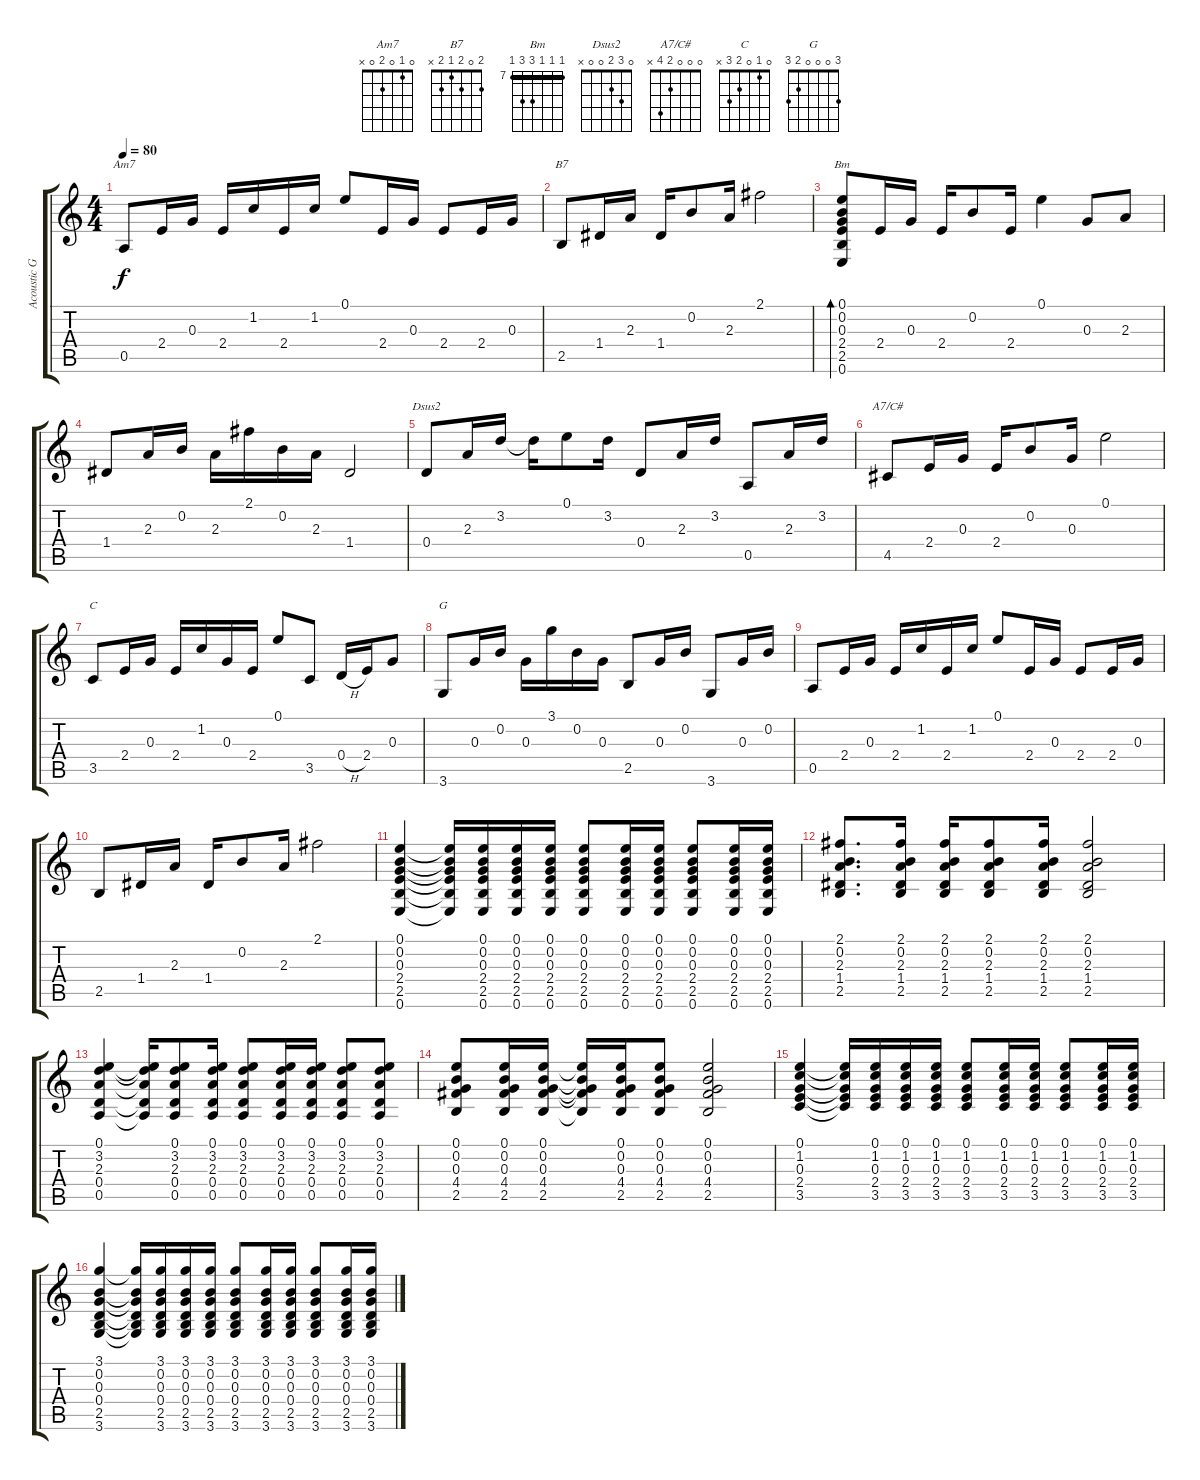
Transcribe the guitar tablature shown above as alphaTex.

\track ("Acoustic Guitar" "Acoustic G") {solo instrument acousticguitarsteel}
\staff {score tabs}
\tuning (E4 B3 G3 D3 A2 E2) {hide}
\chord ("Am7" 0 1 0 2 0 x)
\chord ("B7" 2 0 2 1 2 x)
\chord ("Bm" 7 7 7 9 9 7) {firstfret 7 barre 7}
\chord ("Dsus2" 0 3 2 0 0 x)
\chord ("A7/C#" 0 0 0 2 4 x)
\chord ("C" 0 1 0 2 3 x)
\chord ("G" 3 0 0 0 2 3)
\ts (4 4)
\tempo 80
\clef g2
\ks c
0.5.8{ch "Am7" dy f} 2.4.16 0.3.16 2.4.16 1.2.16 2.4.16 1.2.16 0.1.8 2.4.16 0.3.16 2.4.8 2.4.16 0.3.16 |
2.5.8{ch "B7"} 1.4.16 2.3.16 1.4.16 0.2.8 2.3.16 2.1.2 |
(0.1 0.2 0.3 2.4 2.5 0.6).8{bd 120 ch "Bm"} 2.4.16 0.3.16 2.4.16 0.2.8 2.4.16 0.1.4 0.3.8 2.3.8 |
1.4.8 2.3.16 0.2.16 2.3.16 2.1.16 0.2.16 2.3.16 1.4.2 |
0.4.8{ch "Dsus2"} 2.3.16 3.2.16 3.2{t}.16 0.1.8 3.2.16 0.4.8 2.3.16 3.2.16 0.5.8 2.3.16 3.2.16 |
4.5.8{ch "A7/C#"} 2.4.16 0.3.16 2.4.16 0.2.8 0.3.16 0.1.2 |
3.5.8{ch "C"} 2.4.16 0.3.16 2.4.16 1.2.16 0.3.16 2.4.16 0.1.8 3.5.8 0.4{h}.16 2.4.16 0.3.8 |
3.6.8{ch "G"} 0.3.16 0.2.16 0.3.16 3.1.16 0.2.16 0.3.16 2.5.8 0.3.16 0.2.16 3.6.8 0.3.16 0.2.16 |
0.5.8 2.4.16 0.3.16 2.4.16 1.2.16 2.4.16 1.2.16 0.1.8 2.4.16 0.3.16 2.4.8 2.4.16 0.3.16 |
2.5.8 1.4.16 2.3.16 1.4.16 0.2.8 2.3.16 2.1.2 |
(0.1 0.2 0.3 2.4 2.5 0.6).4{volume 5} (0.1{t} 0.2{t} 0.3{t} 2.4{t} 2.5{t} 0.6{t}).16 (0.1 0.2 0.3 2.4 2.5 0.6).16 (0.1 0.2 0.3 2.4 2.5 0.6).16 (0.1 0.2 0.3 2.4 2.5 0.6).16 (0.1 0.2 0.3 2.4 2.5 0.6).8 (0.1 0.2 0.3 2.4 2.5 0.6).16 (0.1 0.2 0.3 2.4 2.5 0.6).16 (0.1 0.2 0.3 2.4 2.5 0.6).8 (0.1 0.2 0.3 2.4 2.5 0.6).16 (0.1 0.2 0.3 2.4 2.5 0.6).16 |
(2.1 0.2 2.3 1.4 2.5).8{d} (2.1 0.2 2.3 1.4 2.5).16 (2.1 0.2 2.3 1.4 2.5).16 (2.1 0.2 2.3 1.4 2.5).8 (2.1 0.2 2.3 1.4 2.5).16 (2.1 0.2 2.3 1.4 2.5).2 |
(0.1 3.2 2.3 0.4 0.5).4 (0.1{t} 3.2{t} 2.3{t} 0.4{t} 0.5{t}).16 (0.1 3.2 2.3 0.4 0.5).8 (0.1 3.2 2.3 0.4 0.5).16 (0.1 3.2 2.3 0.4 0.5).8 (0.1 3.2 2.3 0.4 0.5).16 (0.1 3.2 2.3 0.4 0.5).16 (0.1 3.2 2.3 0.4 0.5).8 (0.1 3.2 2.3 0.4 0.5).8 |
(0.1 0.2 0.3 4.4 2.5).8 (0.1 0.2 0.3 4.4 2.5).16 (0.1 0.2 0.3 4.4 2.5).16 (0.1{t} 0.2{t} 0.3{t} 4.4{t} 2.5{t}).16 (0.1 0.2 0.3 4.4 2.5).16 (0.1 0.2 0.3 4.4 2.5).8 (0.1 0.2 0.3 4.4 2.5).2 |
(0.1 1.2 0.3 2.4 3.5).4 (0.1{t} 1.2{t} 0.3{t} 2.4{t} 3.5{t}).16 (0.1 1.2 0.3 2.4 3.5).16 (0.1 1.2 0.3 2.4 3.5).16 (0.1 1.2 0.3 2.4 3.5).16 (0.1 1.2 0.3 2.4 3.5).8 (0.1 1.2 0.3 2.4 3.5).16 (0.1 1.2 0.3 2.4 3.5).16 (0.1 1.2 0.3 2.4 3.5).8 (0.1 1.2 0.3 2.4 3.5).16 (0.1 1.2 0.3 2.4 3.5).16 |
(3.1 0.2 0.3 0.4 2.5 3.6).4 (3.1{t} 0.2{t} 0.3{t} 0.4{t} 2.5{t} 3.6{t}).16 (3.1 0.2 0.3 0.4 2.5 3.6).16 (3.1 0.2 0.3 0.4 2.5 3.6).16 (3.1 0.2 0.3 0.4 2.5 3.6).16 (3.1 0.2 0.3 0.4 2.5 3.6).8 (3.1 0.2 0.3 0.4 2.5 3.6).16 (3.1 0.2 0.3 0.4 2.5 3.6).16 (3.1 0.2 0.3 0.4 2.5 3.6).8 (3.1 0.2 0.3 0.4 2.5 3.6).16 (3.1 0.2 0.3 0.4 2.5 3.6).16
